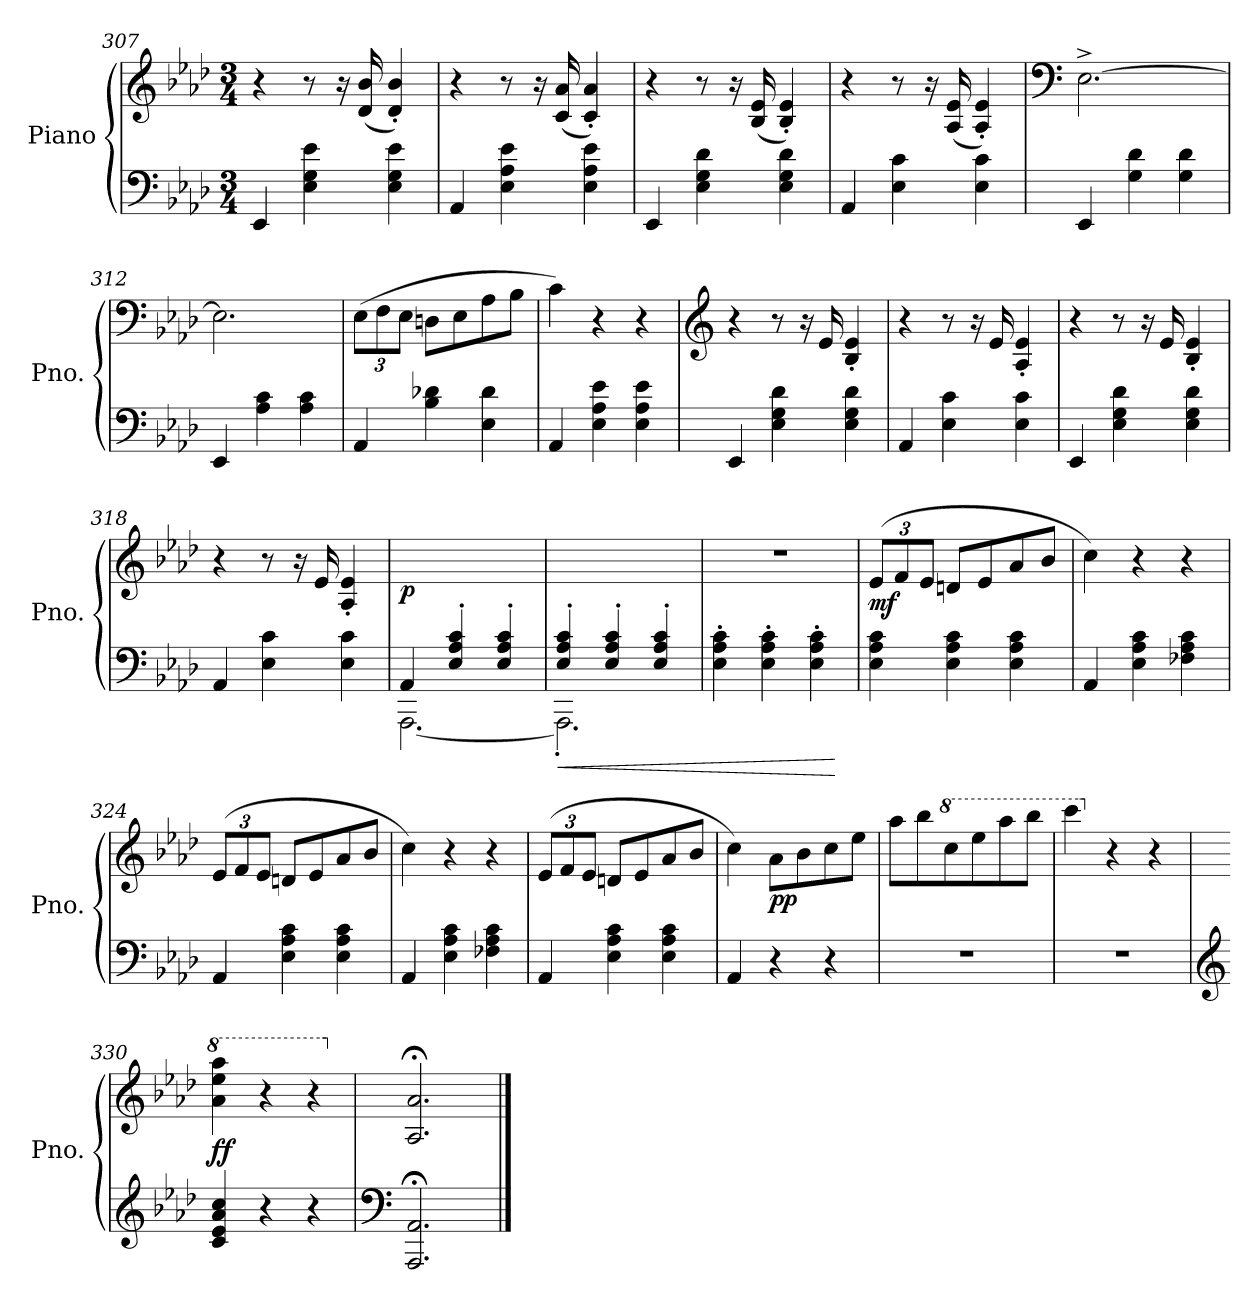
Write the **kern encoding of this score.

**kern	**kern	**dynam
*part1	*part1	*part1
*staff2	*staff1	*staff1/2
*I"Piano	*	*
*I'Pno.	*	*
*clefF4	*clefG2	*
*k[b-e-a-d-]	*k[b-e-a-d-]	*
*M3/4	*M3/4	*
=307	=307	=307
4EE-/	4r	.
4E-\ 4G\ 4e-\	8r	.
.	16r	.
.	(<16d-/ 16b-/	.
4E-\ 4G\ 4e-\	4d-/' 4b-/')	.
=308	=308	=308
4AA-/	4r	.
4E-\ 4A-\ 4e-\	8r	.
.	16r	.
.	(<16c/ 16a-/	.
4E-\ 4A-\ 4e-\	4c/' 4a-/')	.
=309	=309	=309
4EE-/	4r	.
4E-\ 4G\ 4d-\	8r	.
.	16r	.
.	(<16B-/ 16e-/	.
4E-\ 4G\ 4d-\	4B-/' 4e-/')	.
!!LO:LB:g=z
=310	=310	=310
4AA-/	4r	.
4E-\ 4c\	8r	.
.	16r	.
.	(<16A-/ 16e-/	.
4E-\ 4c\	4A-/' 4e-/')	.
=311	=311	=311
*	*clefF4	*
4EE-/	[2.E-^\	.
4G\ 4d-\	.	.
4G\ 4d-\	.	.
=312	=312	=312
4EE-/	2.E-\]	.
4A-\ 4c\	.	.
4A-\ 4c\	.	.
=313	=313	=313
*	*Xbrackettup	*
4AA-/	(>12E-\L	.
.	12F\	.
.	12E-\J	.
4B-\ 4d-X\	8Dn\L	.
.	8E-\	.
4E-\ 4d-\	8A-\	.
.	8B-\J	.
=314	=314	=314
4AA-/	4c\)	.
4E-\ 4A-\ 4e-\	4r	.
4E-\ 4A-\ 4e-\	4r	.
=315	=315	=315
*	*clefG2	*
4EE-/	4r	.
4E-\ 4G\ 4d-\	8r	.
.	16r	.
.	16e-/	.
4E-\ 4G\ 4d-\	4B-/' 4e-/'	.
=316	=316	=316
4AA-/	4r	.
4E-\ 4c\	8r	.
.	16r	.
.	16e-/	.
4E-\ 4c\	4A-/' 4e-/'	.
=317	=317	=317
4EE-/	4r	.
4E-\ 4G\ 4d-\	8r	.
.	16r	.
.	16e-/	.
4E-\ 4G\ 4d-\	4B-/' 4e-/'	.
!!LO:LB:g=z
=318	=318	=318
4AA-/	4r	.
4E-\ 4c\	8r	.
.	16r	.
.	16e-/	.
4E-\ 4c\	4A-/' 4e-/'	.
=319	=319	=319
*^	*	*
!	!	!	!LO:DY:b
4AA-/	[2.AAA-\	2.ryy	p
4E-/' 4A-/' 4c/'	.	.	.
4E-/' 4A-/' 4c/'	.	.	.
=320	=320	=320	=320
!	!	!	!LO:HP:b=2
4E-/' 4A-/' 4c/'	2.AAA-'\]	2.ryy	<
4E-/' 4A-/' 4c/'	.	.	.
4E-/' 4A-/' 4c/'	.	.	.
*v	*v	*	*
=321	=321	=321
4E-\' 4A-\' 4c\'	2.r	.
4E-\' 4A-\' 4c\'	.	.
4E-\' 4A-\' 4c\'	.	.
.	.	[
=322	=322	=322
!	!	!LO:DY:b
4E-\ 4A-\ 4c\	(<12e-/L	mf
.	12f/	.
.	12e-/J	.
4E-\ 4A-\ 4c\	8dn/L	.
.	8e-/	.
4E-\ 4A-\ 4c\	8a-/	.
.	8b-/J	.
=323	=323	=323
4AA-/	4cc\)	.
4E-\ 4A-\ 4c\	4r	.
4F-X\ 4A-\ 4c\	4r	.
=324	=324	=324
4AA-/	(<12e-/L	.
.	12f/	.
.	12e-/J	.
4E-\ 4A-\ 4c\	8dn/L	.
.	8e-/	.
4E-\ 4A-\ 4c\	8a-/	.
.	8b-/J	.
=325	=325	=325
4AA-/	4cc\)	.
4E-\ 4A-\ 4c\	4r	.
4F-X\ 4A-\ 4c\	4r	.
!!LO:LB:g=z
=326	=326	=326
4AA-/	(<12e-/L	.
.	12f/	.
.	12e-/J	.
4E-\ 4A-\ 4c\	8dn/L	.
.	8e-/	.
4E-\ 4A-\ 4c\	8a-/	.
.	8b-/J	.
=327	=327	=327
4AA-/	4cc\)	.
!	!	!LO:DY:b
4r	8a-\L	pp
.	8b-\	.
4r	8cc\	.
.	8ee-\J	.
=328	=328	=328
2.r	8aa-\L	.
.	8bb-\	.
*	*8va	*
.	8ccc\	.
.	8eee-\	.
.	8aaa-\	.
.	8bbb-\J	.
=329	=329	=329
2.r	4cccc\	.
*	*X8va	*
.	4r	.
.	4r	.
=330	=330	=330
*clefG2	*	*
*	*8va	*
!	!	!LO:DY:b
4c/ 4e-/ 4a-/ 4cc/	4aa-\ 4eee-\ 4aaa-\	ff
4r	4r	.
4r	4r	.
=331	=331	=331
*clefF4	*	*
*	*X8va	*
2.AAA-/; 2.AA-/;	2.A-/;< 2.a-/;<	.
==	==	==
*-	*-	*-
